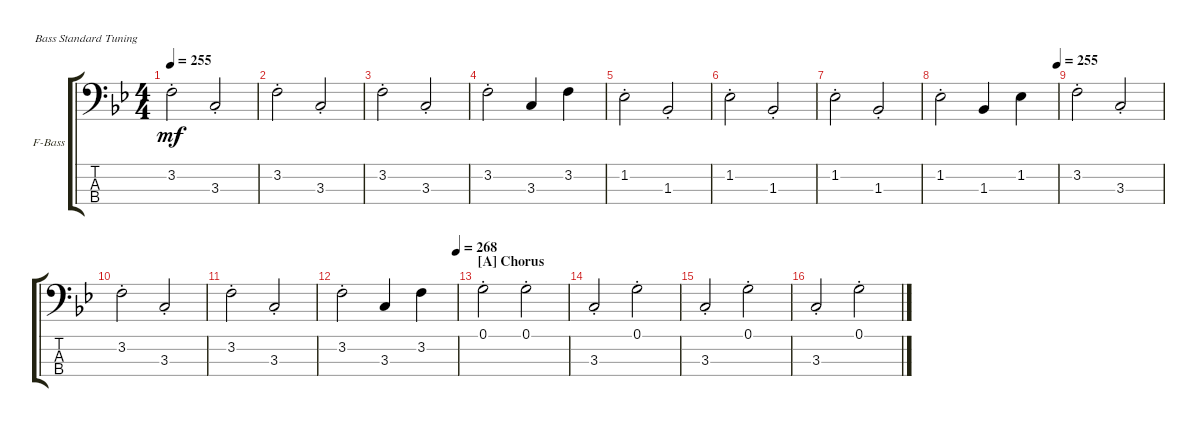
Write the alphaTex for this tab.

\defaultSystemsLayout 4
\bracketExtendMode groupsimilarinstruments
\firstSystemTrackNameOrientation horizontal
\otherSystemsTrackNameOrientation horizontal
\track ("Fretless Bass" "F-Bass") {instrument fretlessbass}
\staff {score tabs}
\tuning (G2 D2 A1 E1)
\ts (4 4)
\tempo 255
\clef f4
\scale
0.333333
\ks gminor
3.2{st}.2{dy mf} 3.3{st}.2 |
\scale
0.333333 3.2{st}.2 3.3{st}.2 |
\scale
0.333333 3.2{st}.2 3.3{st}.2 |
\scale
0.333333 3.2{st}.2 3.3.4 3.2.4 |
\scale
0.333333 1.2{st}.2 1.3{st}.2 |
\scale
0.333333 1.2{st}.2 1.3{st}.2 |
\scale
0.333333 1.2{st}.2 1.3{st}.2 |
\tempo (255 1)
\scale
0.333333 1.2{st}.2 1.3.4 1.2.4 |
\scale
0.333333 3.2{st}.2 3.3{st}.2 |
\scale
0.333333 3.2{st}.2 3.3{st}.2 |
\scale
0.333333 3.2{st}.2 3.3{st}.2 |
\tempo (268 1)
3.2{st}.2 3.3.4 3.2.4 |
\section ("A" "Chorus")
0.1{st}.2 0.1{st}.2 |
3.3{st}.2 0.1{st}.2 |
3.3{st}.2 0.1{st}.2 |
3.3{st}.2 0.1{st}.2
